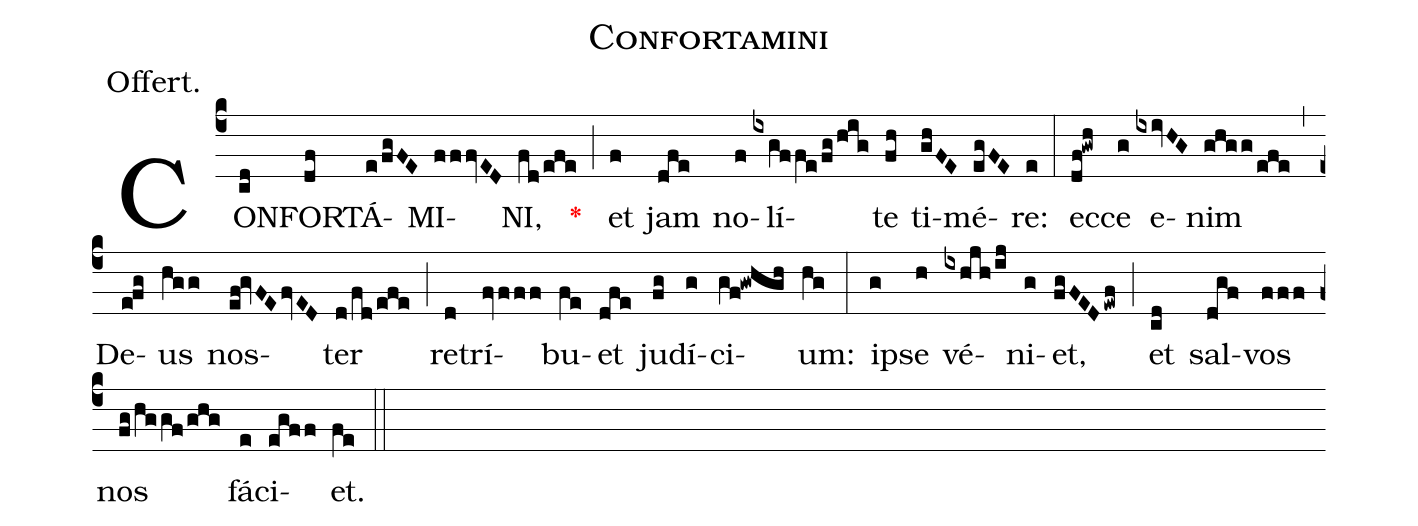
name:Confortamini;
annotation:Offert.;
mode:IV.;
office-part:Offertory;
%%
(c4) CON(cd)FOR(df)TÁ(e/fgFE)MI(fffvED)NI,(fd/efe) <v>\red{*}</v>(;) et(f) jam(dfe) no(f)lí(ixgf/fe/fg/hig)te(fh) ti(ghFE)mé(egFE)re:(e) (:) ec(df!gwh)ce(g) e(ixivHG)nim(ghgg/efe) (,) De(e!fg)us(hgg) nos(ef!gvFEfvED)ter(d/fd/efe) (;) re(d)trí(fvfff)bu(fe)et(dfe) ju(fg)dí(g)ci(gf!gwhgh)um:(hg) (:) ip(g)se(h) vé(ixhjh/ij)ni(g)et,(fgFEDewf) (;) et(cd) sal(dgf)vos(fff) nos(fg/hg/gf/ghg) fá(e)ci(egff)et.(fe) (::)
